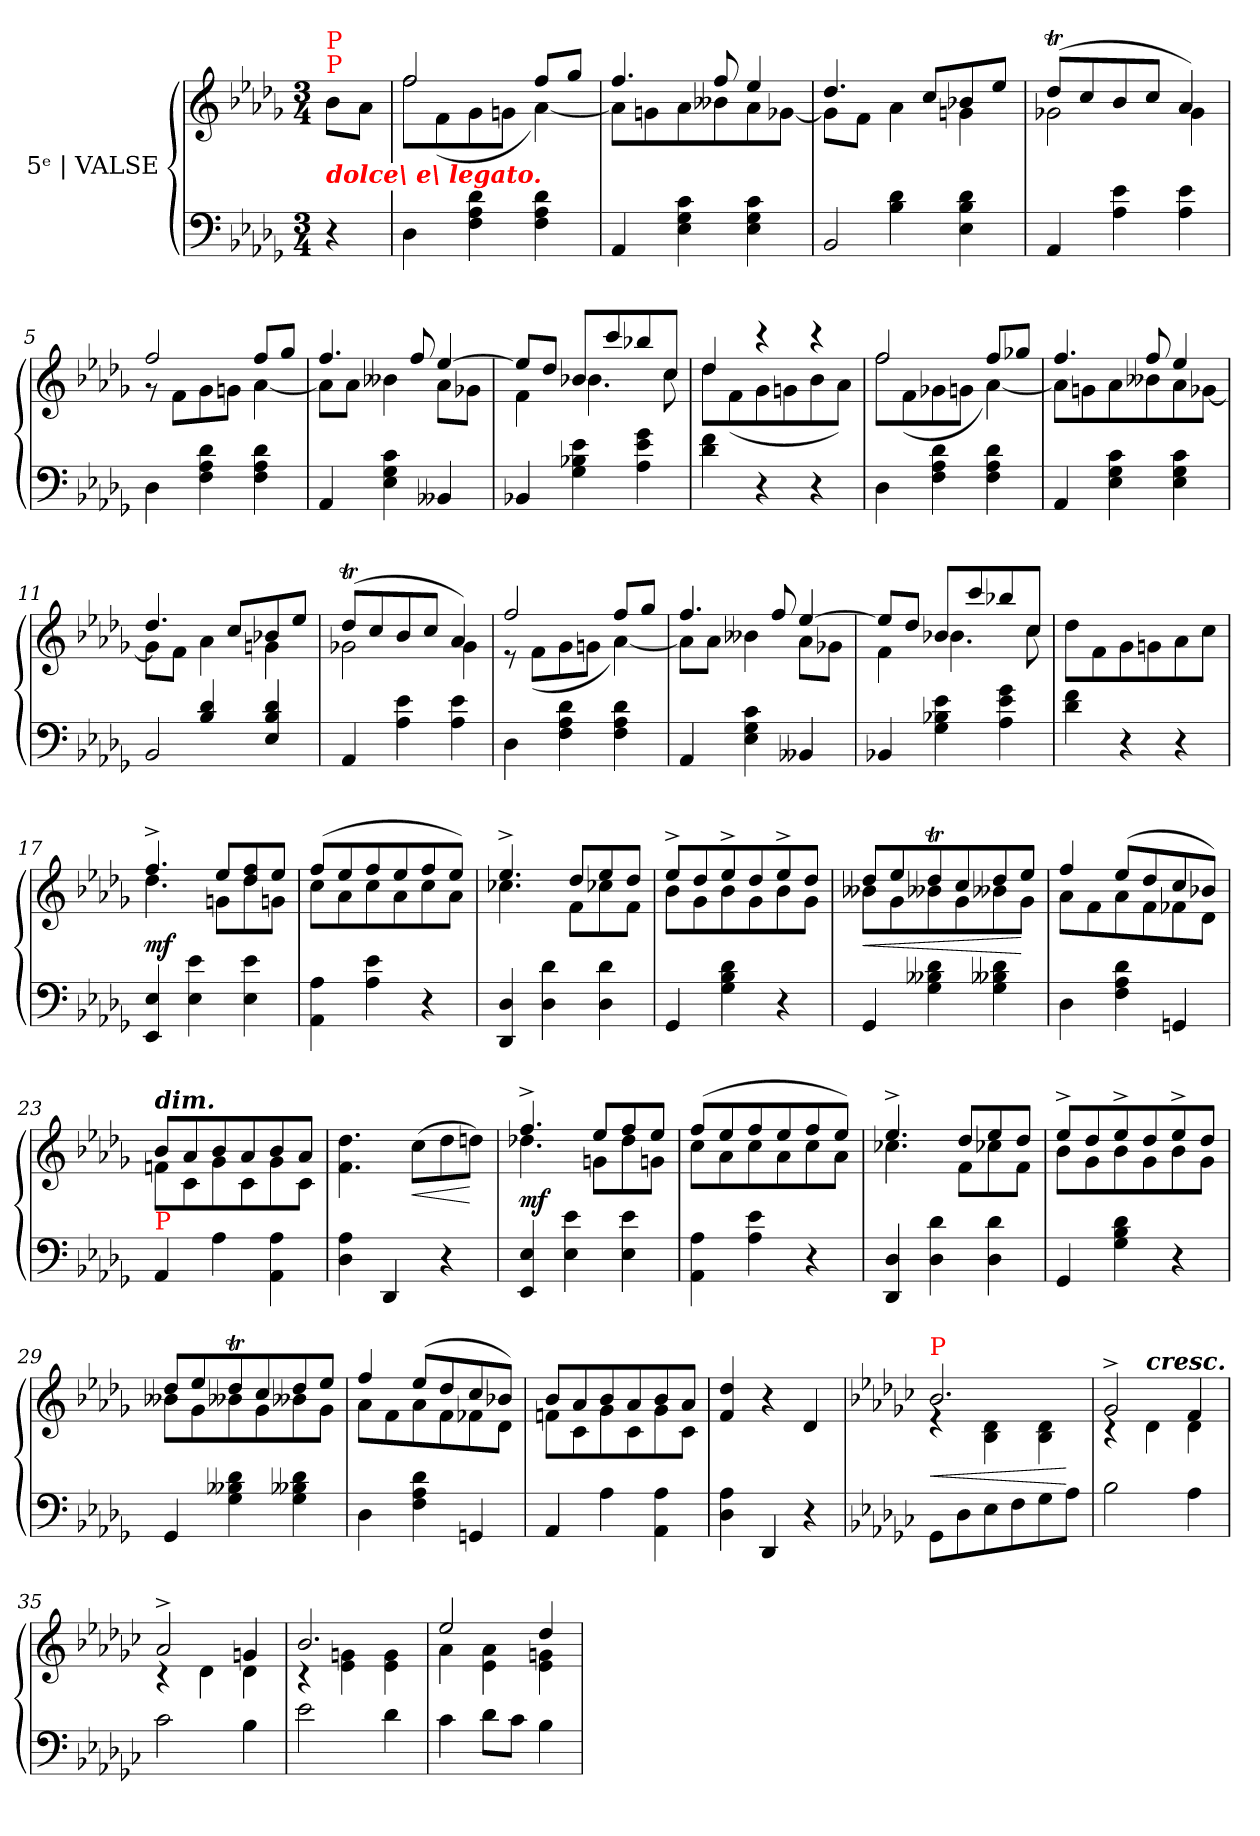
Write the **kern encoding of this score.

**kern	**kern	**dynam
*part1	*part1	*part1
*staff2	*staff1	*staff1/2
*I"5ᵉ | VALSE	*	*
*clefF4	*clefG2	*
*k[b-e-a-d-g-]	*k[b-e-a-d-g-]	*
*M3/4	*M3/4	*
*MM108	*MM108	*
=	=	=
!	!LO:TX:a:color=#FF0000:t=P	!
!	!LO:TX:b:Bi:color=#FF0000:t=dolce\ e\ legato.	!
!	!LO:TX:color=#FF0000:t=P	!
4r	8b-\L	.
.	8a-J	.
=1	=1	=1
*	*^	*
!	!	!LO:N:vis=2	!
4D-	2ff	8ff	.
.	.	(>8f	.
4F 4A- 4d-	.	8g-	.
.	.	8gnJ	.
4F 4A- 4d-	8ffL	[4a-)	.
.	8gg-J	.	.
=2	=2	=2	=2
4AA-	4.ff	8a-L]	.
.	.	8gn	.
4E- 4G- 4c	.	8a-	.
.	8ff	8b--X	.
4E- 4G- 4c	4ee-	8a-	.
.	.	[8g-XJ	.
=3	=3	=3	=3
*^	*	*	*
4ryy	2BB-/	4.dd-	8g-L]	.
.	.	.	8fJ	.
4B-\ 4d-	.	.	4a-	.
.	.	8ccL	.	.
4E-\ 4B- 4d-	4ryy	8b-X	4gn	.
.	.	8ee-J	.	.
*v	*v	*	*	*
=4	=4	=4	=4
4AA-	(<8dd-TL	2g-X	.
.	8cc	.	.
4A- 4e-	8b-	.	.
.	8ccJ	.	.
4A- 4e-	4a-)	4g-	.
=5	=5	=5	=5
4D-	2ff	8rg	.
.	.	8fL	.
4F 4A- 4d-	.	8g-	.
.	.	8gnJ	.
4F 4A- 4d-	8ffL	[4a-	.
.	8gg-J	.	.
=6	=6	=6	=6
4AA-	4.ff	8a-L]	.
.	.	8a-J	.
4E- 4G- 4c	.	4b--X	.
.	8ff	.	.
4BB--X	[4ee-	8a-L	.
.	.	8g-XJ	.
=7	=7	=7	=7
4BB-X	8ee-L]	4f	.
.	8dd-J	.	.
4G- 4B-X 4e-	8b-XL	4.b-	.
.	8ccc	.	.
4A- 4e- 4g-	8bb-X	.	.
.	8ccJ	8cc	.
=8	=8	=8	=8
4d- 4f	4dd-	8dd-L	.
.	.	(>8f	.
4r	4rccc	8g-	.
.	.	8gn	.
4r	4rccc	8b-	.
.	.	8a-J)	.
=9	=9	=9	=9
!	!	!LO:N:vis=2	!
4D-	2ff	8ff	.
.	.	(>8f	.
4F 4A- 4d-	.	8g-X	.
.	.	8gnJ	.
4F 4A- 4d-	8ffL	[4a-)	.
.	8gg-XJ	.	.
=10	=10	=10	=10
4AA-	4.ff	8a-L]	.
.	.	8gn	.
4E- 4G- 4c	.	8a-	.
.	8ff	8b--X	.
4E- 4G- 4c	4ee-	8a-	.
.	.	[8g-XJ	.
=11	=11	=11	=11
*^	*	*	*
4ryy	2BB-/	4.dd-	8g-L]	.
.	.	.	8fJ	.
4B-/ 4d-/	.	.	4a-	.
.	.	8ccL	.	.
4E-/ 4B-/ 4d-/	4ryy	8b-X	4gn	.
.	.	8ee-J	.	.
*v	*v	*	*	*
=12	=12	=12	=12
4AA-	(<8dd-TL	2g-X	.
.	8cc	.	.
4A- 4e-	8b-	.	.
.	8ccJ	.	.
4A- 4e-	4a-)	4g-	.
=13	=13	=13	=13
4D-	2ff	8r	.
.	.	(>8fL	.
4F 4A- 4d-	.	8g-	.
.	.	8gnJ	.
4F 4A- 4d-	8ffL	[4a-)	.
.	8gg-J	.	.
=14	=14	=14	=14
4AA-	4.ff	8a-L]	.
.	.	8a-J	.
4E- 4G- 4c	.	4b--X	.
.	8ff	.	.
4BB--X	[4ee-	8a-L	.
.	.	8g-XJ	.
=15	=15	=15	=15
4BB-X	8ee-L]	4f	.
.	8dd-J	.	.
4G- 4B-X 4e-	8b-XL	4.b-	.
.	8ccc	.	.
4A- 4e- 4g-	8bb-X	.	.
.	8ccJ	8cc	.
*	*v	*v	*
=16	=16	=16
4d- 4f	8dd-\L	.
.	8f	.
4r	8g-	.
.	8gn	.
4r	8a-	.
.	8ccJ	.
=17	=17	=17
*	*^	*
4EE- 4E-	4.ff^>	4.dd-	mf
4E- 4e-	.	.	.
.	8ee-L	8gnL	.
4E- 4e-	8dd- 8ff	8dd-	.
.	8ee-J	8gnJ	.
=18	=18	=18	=18
4AA- 4A-	(>8ffL	8ccL	.
.	8ee-	8a-	.
4A- 4e-	8ff	8cc	.
.	8ee-	8a-	.
4r	8ff	8cc	.
.	8ee-J)	8a-J	.
=19	=19	=19	=19
4DD- 4D-	4.ee-^>	4.cc-X	.
4D- 4d-	.	.	.
.	8dd-L	8fL	.
4D- 4d-	8ee-	8cc-X	.
.	8dd-J	8fJ	.
=20	=20	=20	=20
4GG-	8ee-^>L	8b-L	.
.	8dd-	8g-	.
4G- 4B- 4d-	8ee-^>	8b-	.
.	8dd-	8g-	.
4r	8ee-^>	8b-	.
.	8dd-J	8g-J	.
=21	=21	=21	=21
!	!	!	!LO:HP:b
4GG-	8dd-L	8b--XL	<
.	8ee-	8g-	.
4G- 4B--X 4d-	8dd-T	8b--X	.
.	8cc	8g-	.
4G- 4B--X 4d-	8dd-	8b--X	.
.	8ee-J	8g-J	[
=22	=22	=22	=22
4D-	4ff	8a-L	.
.	.	8f	.
4F 4A- 4d-	(>8ee-L	8a-	.
.	8dd-	8f	.
4GGn	8cc	8f-X	.
.	8b-XJ)	8d-J	.
=23	=23	=23	=23
!	!LO:TX:Bi:t=dim.	!	!
!LO:TX:color=#FF0000:t=P	!	!	!
4AA-	8b-L	8fnL	.
.	8a-	8c	.
4A-	8b-	8g-	.
.	8a-	8c	.
4AA- 4A-	8b-	8g-	.
.	8a-J	8cJ	.
*	*v	*v	*
=24	=24	=24
4D- 4A-	4.f\ 4.dd-	.
4DD-	.	.
!	!	!LO:HP:b
.	(>8ccL	<
4r	8dd-	.
.	8ddnJ)	[
=25	=25	=25
*	*^	*
4EE- 4E-	4.ff^>	4.dd-X	mf
4E- 4e-	.	.	.
.	8ee-L	8gnL	.
4E- 4e-	8ff	8dd-	.
.	8ee-J	8gnJ	.
=26	=26	=26	=26
4AA- 4A-	(>8ffL	8ccL	.
.	8ee-	8a-	.
4A- 4e-	8ff	8cc	.
.	8ee-	8a-	.
4r	8ff	8cc	.
.	8ee-J)	8a-J	.
=27	=27	=27	=27
4DD- 4D-	4.ee-^>	4.cc-X	.
4D- 4d-	.	.	.
.	8dd-L	8fL	.
4D- 4d-	8ee-	8cc-X	.
.	8dd-J	8fJ	.
=28	=28	=28	=28
4GG-	8ee-^>L	8b-L	.
.	8dd-	8g-	.
4G- 4B- 4d-	8ee-^>	8b-	.
.	8dd-	8g-	.
4r	8ee-^>	8b-	.
.	8dd-J	8g-J	.
=29	=29	=29	=29
4GG-	8dd-L	8b--XL	.
.	8ee-	8g-	.
4G- 4B--X 4d-	8dd-T	8b--X	.
.	8cc	8g-	.
4G- 4B--X 4d-	8dd-	8b--X	.
.	8ee-J	8g-J	.
=30	=30	=30	=30
4D-	4ff	8a-L	.
.	.	8f	.
4F 4A- 4d-	(>8ee-L	8a-	.
.	8dd-	8f	.
4GGn	8cc	8f-X	.
.	8b-XJ)	8d-J	.
=31	=31	=31	=31
4AA-	8b-L	8fnL	.
.	8a-	8c	.
4A-	8b-	8g-	.
.	8a-	8c	.
4AA- 4A-	8b-	8g-	.
.	8a-J	8cJ	.
*	*v	*v	*
=32	=32	=32
4D- 4A-	4f 4dd-	.
4DD-	4r	.
4r	4d-	.
=33!|	=33!|	=33!|
*k[b-e-a-d-g-c-]	*k[b-e-a-d-g-c-]	*
*	*^	*
!	!LO:TX:a:color=#FF0000:t=P	!	!
!	!	!	!LO:HP:b
*	*	*^	*
8GG-L	2.b-	4re	2ryy	<
8D-	.	.	.	.
8E-	.	4B- 4d-	.	.
8F	.	.	.	.
8G-	.	4B- 4d-	8ryy	.
8A-J	.	.	8ryy	[
*	*	*v	*v	*
=34	=34	=34	=34
2B-	2g-^>	4rc	.
!	!	!LO:TX:Bi:t=cresc.	!
.	.	4d-	.
4A-	4f	4d-	.
=35	=35	=35	=35
2c-	2a-^>	4rc	.
.	.	4d-	.
4B-	4gn	4d-	.
=36	=36	=36	=36
2e-	2.b-	4rc	.
.	.	4e- 4gn	.
4d-	.	4e- 4g	.
=37	=37	=37	=37
4c-	2ee-	4a-	.
8d-L	.	4e- 4a-	.
8c-J	.	.	.
4B-	4dd-	4e- 4gn	.
*	*v	*v	*
=	=	=
*-	*-	*-
